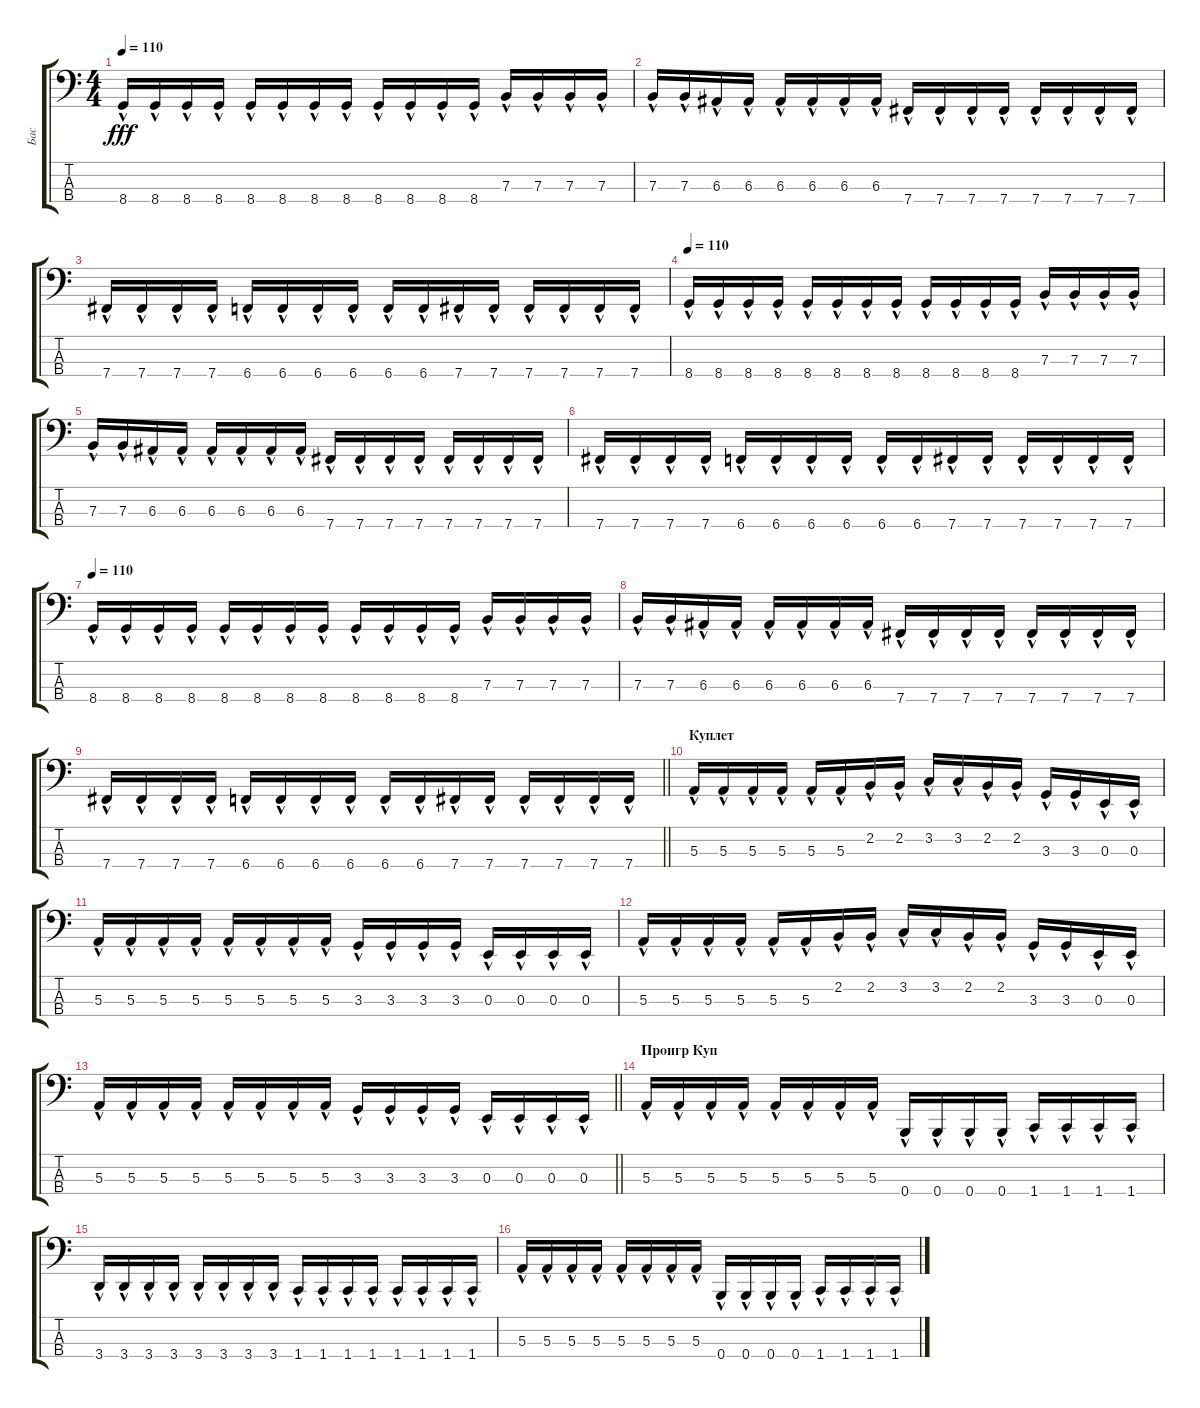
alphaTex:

\track ("Бас" "Бас") {instrument electricbassfinger}
\staff {score tabs}
\tuning (D2 A1 E1 B0) {hide}
\ts (4 4)
\tempo 110
\clef f4
\ks c
8.4{hac}.16{dy fff} 8.4{hac}.16 8.4{hac}.16 8.4{hac}.16 8.4{hac}.16 8.4{hac}.16 8.4{hac}.16 8.4{hac}.16 8.4{hac}.16 8.4{hac}.16 8.4{hac}.16 8.4{hac}.16 7.3{hac}.16 7.3{hac}.16 7.3{hac}.16 7.3{hac}.16 |
7.3{hac}.16 7.3{hac}.16 6.3{hac}.16 6.3{hac}.16 6.3{hac}.16 6.3{hac}.16 6.3{hac}.16 6.3{hac}.16 7.4{hac}.16 7.4{hac}.16 7.4{hac}.16 7.4{hac}.16 7.4{hac}.16 7.4{hac}.16 7.4{hac}.16 7.4{hac}.16 |
7.4{hac}.16 7.4{hac}.16 7.4{hac}.16 7.4{hac}.16 6.4{hac}.16 6.4{hac}.16 6.4{hac}.16 6.4{hac}.16 6.4{hac}.16 6.4{hac}.16 7.4{hac}.16 7.4{hac}.16 7.4{hac}.16 7.4{hac}.16 7.4{hac}.16 7.4{hac}.16 |
\tempo 110
8.4{hac}.16 8.4{hac}.16 8.4{hac}.16 8.4{hac}.16 8.4{hac}.16 8.4{hac}.16 8.4{hac}.16 8.4{hac}.16 8.4{hac}.16 8.4{hac}.16 8.4{hac}.16 8.4{hac}.16 7.3{hac}.16 7.3{hac}.16 7.3{hac}.16 7.3{hac}.16 |
7.3{hac}.16 7.3{hac}.16 6.3{hac}.16 6.3{hac}.16 6.3{hac}.16 6.3{hac}.16 6.3{hac}.16 6.3{hac}.16 7.4{hac}.16 7.4{hac}.16 7.4{hac}.16 7.4{hac}.16 7.4{hac}.16 7.4{hac}.16 7.4{hac}.16 7.4{hac}.16 |
7.4{hac}.16 7.4{hac}.16 7.4{hac}.16 7.4{hac}.16 6.4{hac}.16 6.4{hac}.16 6.4{hac}.16 6.4{hac}.16 6.4{hac}.16 6.4{hac}.16 7.4{hac}.16 7.4{hac}.16 7.4{hac}.16 7.4{hac}.16 7.4{hac}.16 7.4{hac}.16 |
\tempo 110
8.4{hac}.16 8.4{hac}.16 8.4{hac}.16 8.4{hac}.16 8.4{hac}.16 8.4{hac}.16 8.4{hac}.16 8.4{hac}.16 8.4{hac}.16 8.4{hac}.16 8.4{hac}.16 8.4{hac}.16 7.3{hac}.16 7.3{hac}.16 7.3{hac}.16 7.3{hac}.16 |
7.3{hac}.16 7.3{hac}.16 6.3{hac}.16 6.3{hac}.16 6.3{hac}.16 6.3{hac}.16 6.3{hac}.16 6.3{hac}.16 7.4{hac}.16 7.4{hac}.16 7.4{hac}.16 7.4{hac}.16 7.4{hac}.16 7.4{hac}.16 7.4{hac}.16 7.4{hac}.16 |
\barLineRight lightlight
7.4{hac}.16 7.4{hac}.16 7.4{hac}.16 7.4{hac}.16 6.4{hac}.16 6.4{hac}.16 6.4{hac}.16 6.4{hac}.16 6.4{hac}.16 6.4{hac}.16 7.4{hac}.16 7.4{hac}.16 7.4{hac}.16 7.4{hac}.16 7.4{hac}.16 7.4{hac}.16 |
\section ("" "Куплет")
5.3{hac}.16 5.3{hac}.16 5.3{hac}.16 5.3{hac}.16 5.3{hac}.16 5.3{hac}.16 2.2{hac}.16 2.2{hac}.16 3.2{hac}.16 3.2{hac}.16 2.2{hac}.16 2.2{hac}.16 3.3{hac}.16 3.3{hac}.16 0.3{hac}.16 0.3{hac}.16 |
5.3{hac}.16 5.3{hac}.16 5.3{hac}.16 5.3{hac}.16 5.3{hac}.16 5.3{hac}.16 5.3{hac}.16 5.3{hac}.16 3.3{hac}.16 3.3{hac}.16 3.3{hac}.16 3.3{hac}.16 0.3{hac}.16 0.3{hac}.16 0.3{hac}.16 0.3{hac}.16 |
5.3{hac}.16 5.3{hac}.16 5.3{hac}.16 5.3{hac}.16 5.3{hac}.16 5.3{hac}.16 2.2{hac}.16 2.2{hac}.16 3.2{hac}.16 3.2{hac}.16 2.2{hac}.16 2.2{hac}.16 3.3{hac}.16 3.3{hac}.16 0.3{hac}.16 0.3{hac}.16 |
\barLineRight lightlight
5.3{hac}.16 5.3{hac}.16 5.3{hac}.16 5.3{hac}.16 5.3{hac}.16 5.3{hac}.16 5.3{hac}.16 5.3{hac}.16 3.3{hac}.16 3.3{hac}.16 3.3{hac}.16 3.3{hac}.16 0.3{hac}.16 0.3{hac}.16 0.3{hac}.16 0.3{hac}.16 |
\section ("" "Проигр Куп")
5.3{hac}.16 5.3{hac}.16 5.3{hac}.16 5.3{hac}.16 5.3{hac}.16 5.3{hac}.16 5.3{hac}.16 5.3{hac}.16 0.4{hac}.16 0.4{hac}.16 0.4{hac}.16 0.4{hac}.16 1.4{hac}.16 1.4{hac}.16 1.4{hac}.16 1.4{hac}.16 |
3.4{hac}.16 3.4{hac}.16 3.4{hac}.16 3.4{hac}.16 3.4{hac}.16 3.4{hac}.16 3.4{hac}.16 3.4{hac}.16 1.4{hac}.16 1.4{hac}.16 1.4{hac}.16 1.4{hac}.16 1.4{hac}.16 1.4{hac}.16 1.4{hac}.16 1.4{hac}.16 |
5.3{hac}.16 5.3{hac}.16 5.3{hac}.16 5.3{hac}.16 5.3{hac}.16 5.3{hac}.16 5.3{hac}.16 5.3{hac}.16 0.4{hac}.16 0.4{hac}.16 0.4{hac}.16 0.4{hac}.16 1.4{hac}.16 1.4{hac}.16 1.4{hac}.16 1.4{hac}.16
